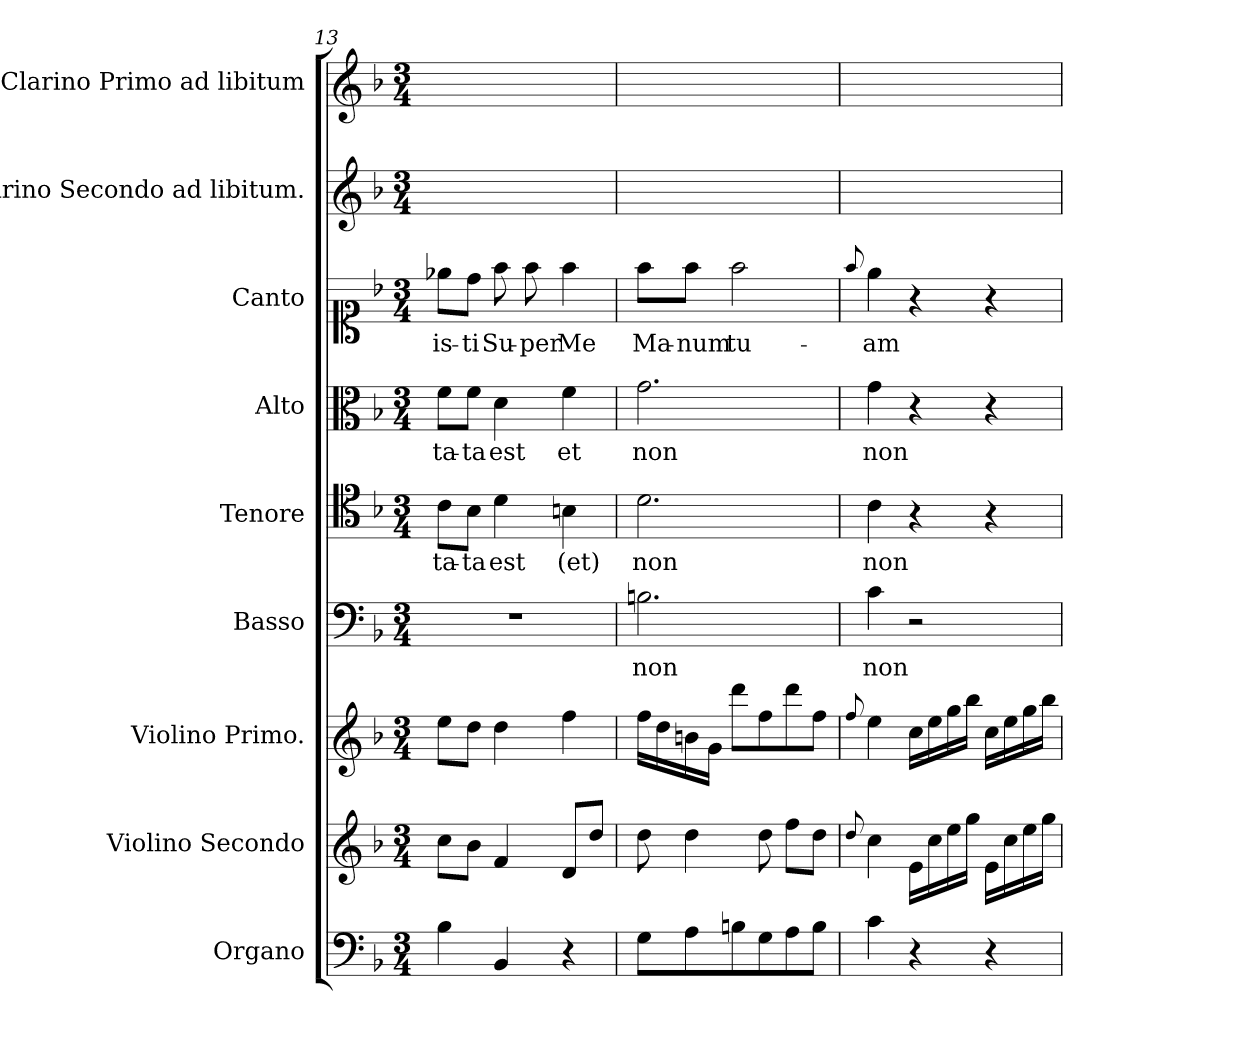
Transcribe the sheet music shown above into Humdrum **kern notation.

**kern	**kern	**kern	**kern	**text	**kern	**text	**kern	**text	**kern	**text	**kern	**kern
*part9	*part8	*part7	*part6	*part6	*part5	*part5	*part4	*part4	*part3	*part3	*part2	*part1
*staff9	*staff8	*staff7	*staff6	*staff6	*staff5	*staff5	*staff4	*staff4	*staff3	*staff3	*staff2	*staff1
*I"Organo	*I"Violino Secondo	*I"Violino Primo.	*I"Basso	*	*I"Tenore	*	*I"Alto	*	*I"Canto	*	*I"Clarino Secondo ad libitum.	*I"Clarino Primo ad libitum
*I'org	*	*I'vl I	*I'B	*	*I'T	*	*I'A	*	*I'C	*	*I'clno II	*I'clno I
*clefF4	*clefG2	*clefG2	*clefF4	*	*clefC4	*	*clefC3	*	*clefC1	*	*clefG2	*clefG2
*k[b-]	*k[b-]	*k[b-]	*k[b-]	*	*k[b-]	*	*k[b-]	*	*k[b-]	*	*k[b-]	*k[b-]
*F:	*F:	*F:	*F:	*	*F:	*	*F:	*	*F:	*	*F:	*F:
*M3/4	*M3/4	*M3/4	*M3/4	*	*M3/4	*	*M3/4	*	*M3/4	*	*M3/4	*M3/4
=13	=13	=13	=13	=13	=13	=13	=13	=13	=13	=13	=13	=13
4B-\	8cc\L	8ee\L	2.r	.	8c\L	-ta-	8f\L	-ta-	8ee-X\L	-is-	2.ryy	2.ryy
.	8b-\J	8dd\J	.	.	8B-\J	-ta	8f\J	-ta	8dd\J	-ti	.	.
4BB-/	4f/	4dd\	.	.	4d\	est	4d\	est	8ff\	Su-	.	.
.	.	.	.	.	.	.	.	.	8ff\	-per	.	.
4r	8d/L	4ff\	.	.	4Bn\	(et)	4f\	et	4ff\	Me	.	.
.	8dd\J	.	.	.	.	.	.	.	.	.	.	.
=14	=14	=14	=14	=14	=14	=14	=14	=14	=14	=14	=14	=14
8G\L	8dd\	16ff\LL	2.Bn\	non	2.d\	non	2.g\	non	8ff\L	Ma-	2.ryy	2.ryy
.	.	16dd\	.	.	.	.	.	.	.	.	.	.
8A\	4dd\	16bn\	.	.	.	.	.	.	8ff\J	-num	.	.
.	.	16g\JJ	.	.	.	.	.	.	.	.	.	.
8Bn\	.	8ddd\L	.	.	.	.	.	.	2ff\	tu-	.	.
8G\	8dd\	8ff\	.	.	.	.	.	.	.	.	.	.
8A\	8ff\L	8ddd\	.	.	.	.	.	.	.	.	.	.
8B\J	8dd\J	8ff\J	.	.	.	.	.	.	.	.	.	.
=15	=15	=15	=15	=15	=15	=15	=15	=15	=15	=15	=15	=15
.	8qqdd/	8qqff/	.	.	.	.	.	.	8qqff/	.	.	.
4c\	4cc\	4ee\	4c\	non	4c\	non	4g\	non	4ee\	-am	2.ryy	2.ryy
4r	16e\LL	16cc\LL	2r	.	4r	.	4r	.	4r	.	.	.
.	16cc\	16ee\	.	.	.	.	.	.	.	.	.	.
.	16ee\	16gg\	.	.	.	.	.	.	.	.	.	.
.	16gg\JJ	16bb-\JJ	.	.	.	.	.	.	.	.	.	.
4r	16e\LL	16cc\LL	.	.	4r	.	4r	.	4r	.	.	.
.	16cc\	16ee\	.	.	.	.	.	.	.	.	.	.
.	16ee\	16gg\	.	.	.	.	.	.	.	.	.	.
.	16gg\JJ	16bb-\JJ	.	.	.	.	.	.	.	.	.	.
=	=	=	=	=	=	=	=	=	=	=	=	=
*-	*-	*-	*-	*-	*-	*-	*-	*-	*-	*-	*-	*-
